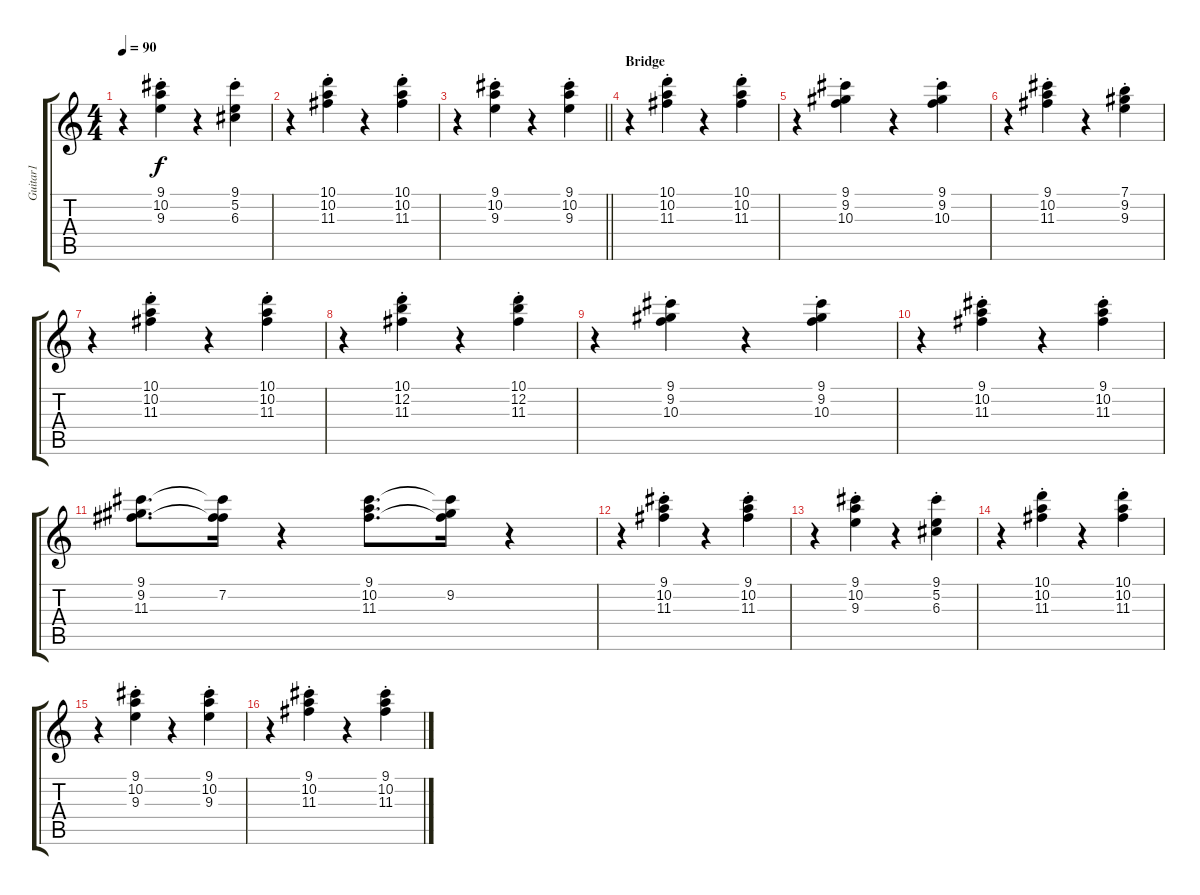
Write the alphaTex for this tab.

\track ("Guitar1" "Guitar1") {instrument electricguitarclean}
\staff {score tabs}
\tuning (E4 B3 G3 D3 A2 E2) {hide}
\ts (4 4)
\tempo 90
\clef g2
\ks c
r.4{dy f} (9.1{st} 10.2{st} 9.3{st}).4 r.4 (9.1{st} 5.2{st} 6.3{st}).4 |
r.4 (10.1{st} 10.2{st} 11.3{st}).4 r.4 (10.1{st} 10.2{st} 11.3{st}).4 |
\barLineRight lightlight
r.4 (9.1{st} 10.2{st} 9.3{st}).4 r.4 (9.1{st} 10.2{st} 9.3{st}).4 |
\section ("" "Bridge")
r.4 (10.1{st} 10.2{st} 11.3{st}).4 r.4 (10.1{st} 10.2{st} 11.3{st}).4 |
r.4 (9.1{st} 9.2{st} 10.3{st}).4 r.4 (9.1{st} 9.2{st} 10.3{st}).4 |
r.4 (9.1{st} 10.2{st} 11.3{st}).4 r.4 (7.1{st} 9.2{st} 9.3{st}).4 |
r.4 (10.1{st} 10.2{st} 11.3{st}).4 r.4 (10.1{st} 10.2{st} 11.3{st}).4 |
r.4 (10.1{st} 12.2{st} 11.3{st}).4 r.4 (10.1{st} 12.2{st} 11.3{st}).4 |
r.4 (9.1{st} 9.2{st} 10.3{st}).4 r.4 (9.1{st} 9.2{st} 10.3{st}).4 |
r.4 (9.1{st} 10.2{st} 11.3{st}).4 r.4 (9.1{st} 10.2{st} 11.3{st}).4 |
(9.1 9.2 11.3).8{d balance 0} (9.1{t} 7.2 11.3{t}).16 r.4 (9.1 10.2 11.3).8{d} (9.1{t} 9.2 11.3{t}).16 r.4 |
r.4{balance 8} (9.1{st} 10.2{st} 11.3{st}).4 r.4 (9.1{st} 10.2{st} 11.3{st}).4 |
r.4 (9.1{st} 10.2{st} 9.3{st}).4 r.4 (9.1{st} 5.2{st} 6.3{st}).4 |
r.4 (10.1{st} 10.2{st} 11.3{st}).4 r.4 (10.1{st} 10.2{st} 11.3{st}).4 |
r.4 (9.1{st} 10.2{st} 9.3{st}).4 r.4 (9.1{st} 10.2{st} 9.3{st}).4 |
r.4 (9.1{st} 10.2{st} 11.3{st}).4 r.4 (9.1{st} 10.2{st} 11.3{st}).4
